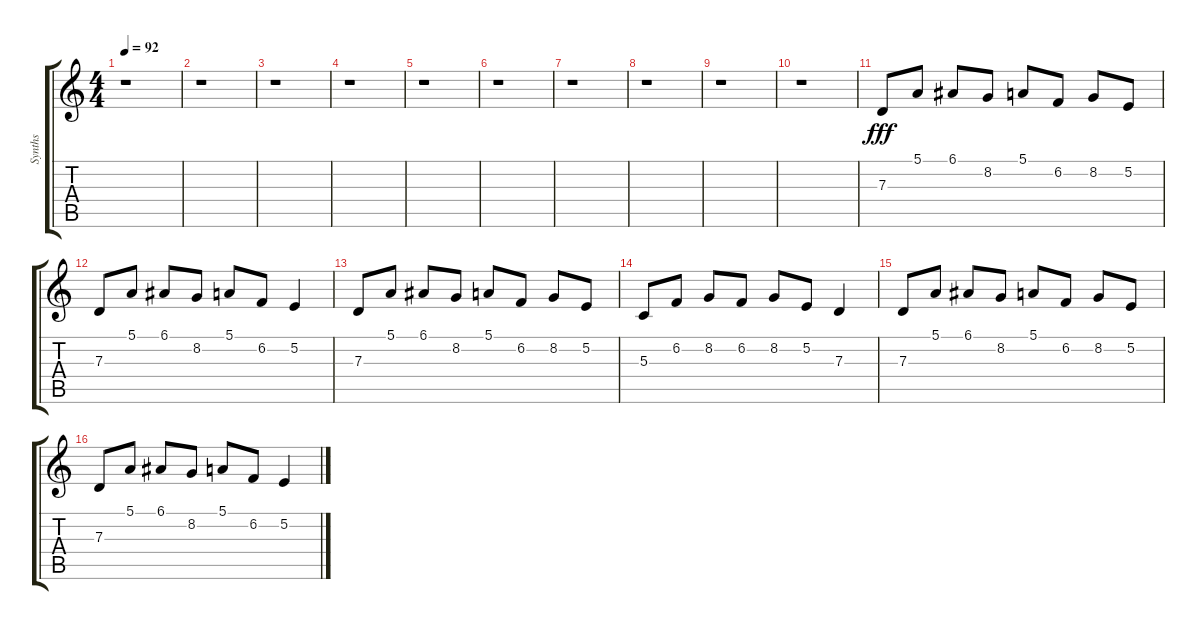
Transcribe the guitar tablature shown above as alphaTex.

\track ("Synths" "Synths") {instrument choiraahs}
\staff {score tabs}
\tuning (E4 B3 G3 D3 A2 E2) {hide}
\ts (4 4)
\tempo 92
\tempo 88
\tempo 92
\clef g2
\ks c
r.1{dy fff instrument choiraahs} |
r.1 |
r.1 |
r.1 |
r.1 |
r.1 |
r.1 |
r.1 |
r.1 |
r.1 |
7.3.8 5.1.8 6.1.8 8.2.8 5.1.8 6.2.8 8.2.8 5.2.8 |
7.3.8 5.1.8 6.1.8 8.2.8 5.1.8 6.2.8 5.2.4 |
7.3.8 5.1.8 6.1.8 8.2.8 5.1.8 6.2.8 8.2.8 5.2.8 |
5.3.8 6.2.8 8.2.8 6.2.8 8.2.8 5.2.8 7.3.4 |
7.3.8 5.1.8 6.1.8 8.2.8 5.1.8 6.2.8 8.2.8 5.2.8 |
7.3.8 5.1.8 6.1.8 8.2.8 5.1.8 6.2.8 5.2.4
